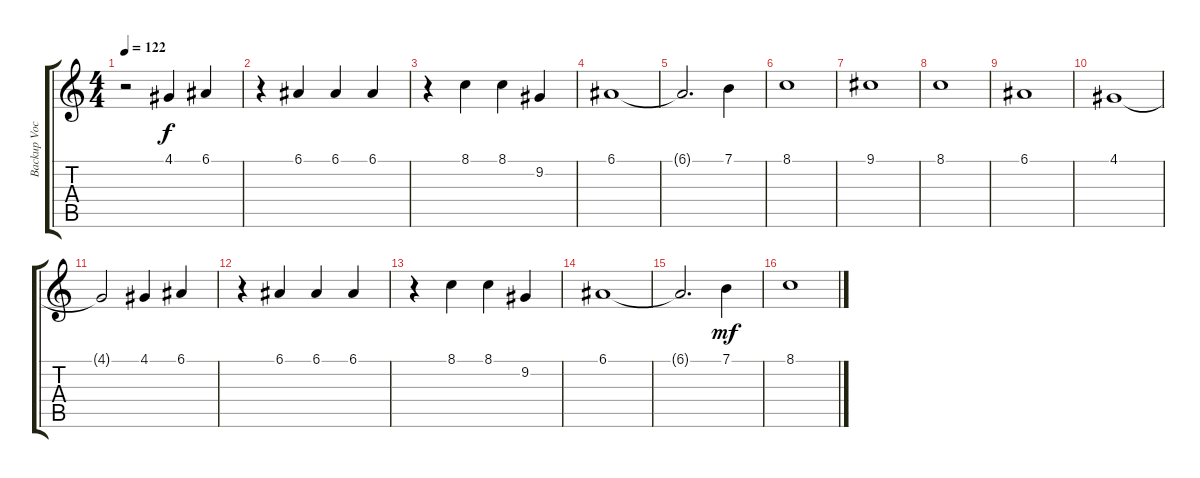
\track ("Backup Vocals" "Backup Voc") {instrument choiraahs}
\staff {score tabs}
\tuning (E4 B3 G3 D3 A2 E2) {hide}
\ts (4 4)
\tempo 122
\clef g2
\ks c
r.2{dy f} 4.1.4 6.1.4 |
r.4 6.1.4 6.1.4 6.1.4 |
r.4 8.1.4 8.1.4 9.2.4 |
6.1.1 |
6.1{t}.2{d} 7.1.4 |
8.1.1 |
9.1.1 |
8.1.1 |
6.1.1 |
4.1.1 |
4.1{t}.2 4.1.4 6.1.4 |
r.4 6.1.4 6.1.4 6.1.4 |
r.4 8.1.4 8.1.4 9.2.4 |
6.1.1 |
6.1{t}.2{d} 7.1.4{dy mf} |
8.1.1
